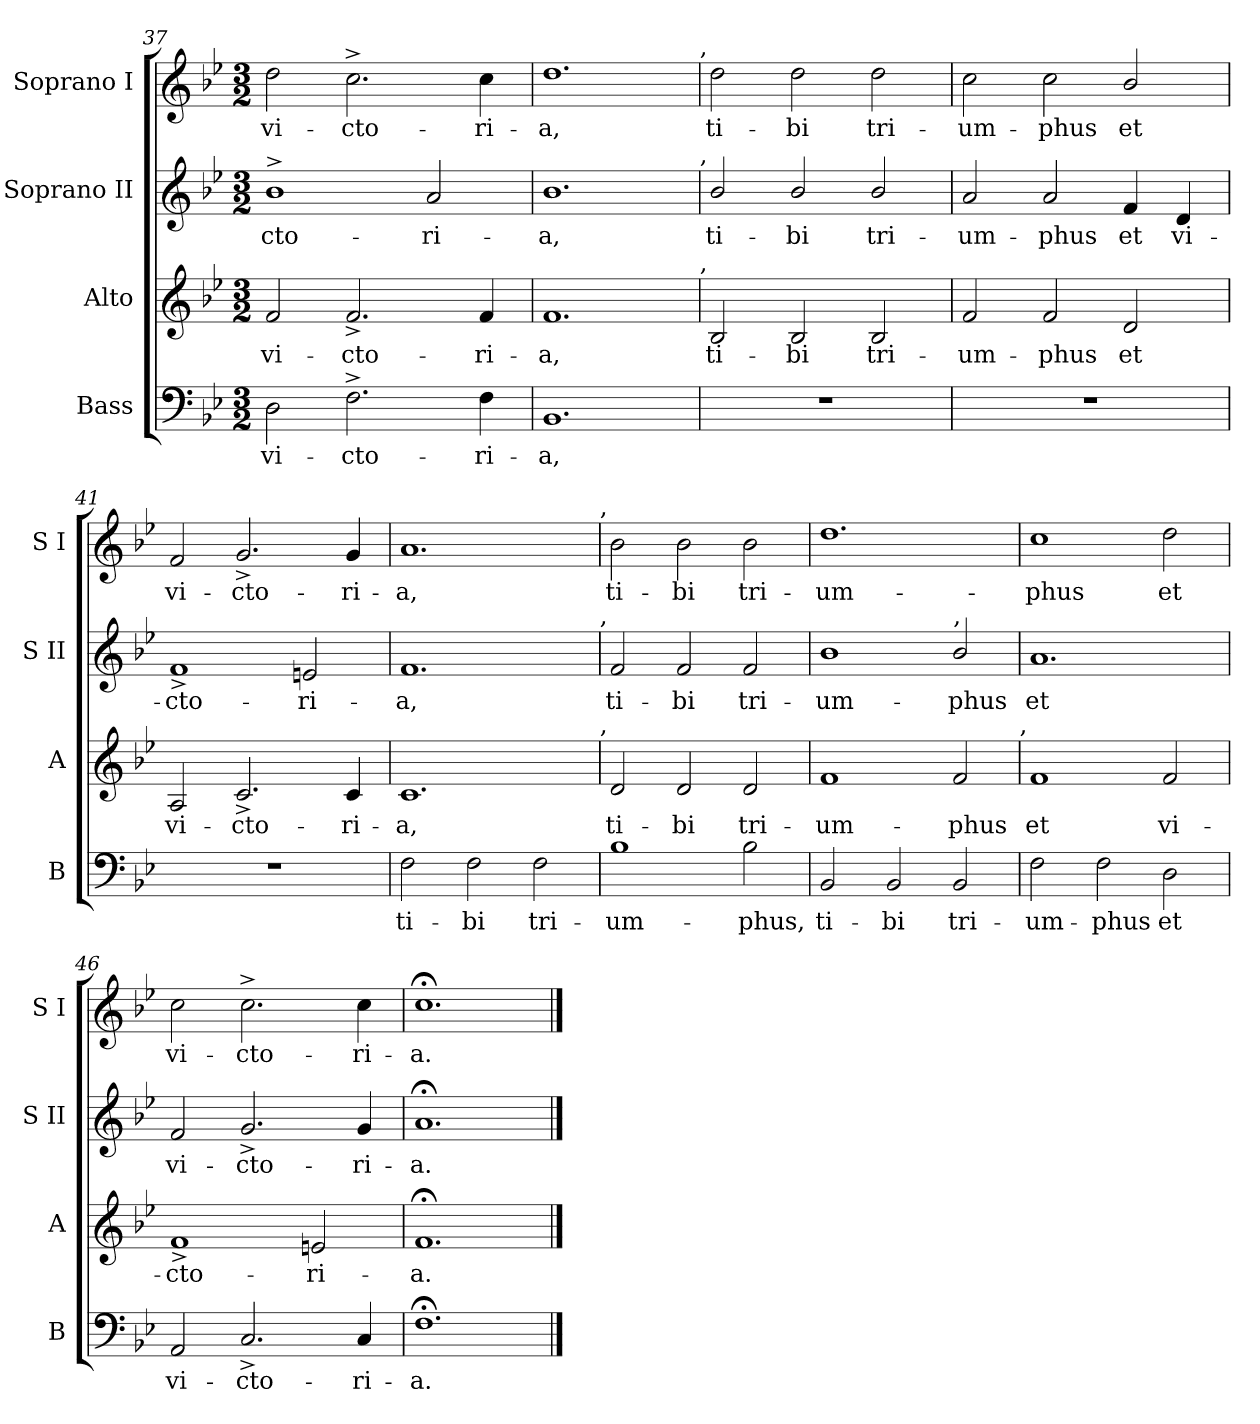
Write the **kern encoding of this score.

**kern	**text	**kern	**text	**kern	**text	**kern	**text
*part4	*part4	*part3	*part3	*part2	*part2	*part1	*part1
*staff4	*staff4	*staff3	*staff3	*staff2	*staff2	*staff1	*staff1
*I"Bass	*	*I"Alto	*	*I"Soprano II	*	*I"Soprano I	*
*I'B	*	*I'A	*	*I'S II	*	*I'S I	*
!!LO:LB:g=z
*clefF4	*	*clefG2	*	*clefG2	*	*clefG2	*
*k[b-e-]	*	*k[b-e-]	*	*k[b-e-]	*	*k[b-e-]	*
*B-:	*	*B-:	*	*B-:	*	*B-:	*
*M3/2	*	*M3/2	*	*M3/2	*	*M3/2	*
=37	=37	=37	=37	=37	=37	=37	=37
!	!LO:LY:b	!	!LO:LY:b	!	!LO:LY:b	!	!LO:LY:b
2D	vi-	2f	vi-	1b-^	-cto-	2dd	vi-
!	!LO:LY:b	!	!LO:LY:b	!	!	!	!LO:LY:b
2.F^	-cto-	2.f^	-cto-	.	.	2.cc^	-cto-
!	!	!	!	!	!LO:LY:b	!	!
.	.	.	.	2a	-ri--	.	.
!	!LO:LY:b	!	!LO:LY:b	!	!	!	!LO:LY:b
4F	-ri--	4f	-ri--	.	.	4cc	-ri-
=38	=38	=38	=38	=38	=38	=38	=38
!	!LO:LY:b	!	!LO:LY:b	!	!LO:LY:b	!	!LO:LY:b
1.BB-	-a,	1.f	-a,	1.b-	-a,	1.dd	-a,
!	!	!	!	!	!	!LO:TX:a:t=,	!
!	!	!	!	!LO:TX:a:t=,	!	!	!
!	!	!LO:TX:a:t=,	!	!	!	!	!
=39	=39	=39	=39	=39	=39	=39	=39
!LO:N:vis=1	!	!	!LO:LY:b	!	!LO:LY:b	!	!LO:LY:b
1.r	.	2B-	ti-	2b-/	ti-	2dd	ti-
!	!	!	!LO:LY:b	!	!LO:LY:b	!	!LO:LY:b
.	.	2B-	-bi	2b-/	-bi	2dd	-bi
!	!	!	!LO:LY:b	!	!LO:LY:b	!	!LO:LY:b
.	.	2B-	tri-	2b-/	tri-	2dd	tri-
=40	=40	=40	=40	=40	=40	=40	=40
!LO:N:vis=1	!	!	!LO:LY:b	!	!LO:LY:b	!	!LO:LY:b
1.r	.	2f	-um-	2a	-um-	2cc	-um-
!	!	!	!LO:LY:b	!	!LO:LY:b	!	!LO:LY:b
.	.	2f	-phus	2a	-phus	2cc	-phus
!	!	!	!LO:LY:b	!	!LO:LY:b	!	!LO:LY:b
.	.	2d	et	4f	et	2b-/	et
!	!	!	!	!	!LO:LY:b	!	!
.	.	.	.	4d	vi-	.	.
=41	=41	=41	=41	=41	=41	=41	=41
!LO:N:vis=1	!	!	!LO:LY:b	!	!LO:LY:b	!	!LO:LY:b
1.r	.	2A	vi-	1f^	-cto-	2f	vi-
!	!	!	!LO:LY:b	!	!	!	!LO:LY:b
.	.	2.c^	-cto-	.	.	2.g^	-cto-
!	!	!	!	!	!LO:LY:b	!	!
.	.	.	.	2en	-ri-	.	.
!	!	!	!LO:LY:b	!	!	!	!LO:LY:b
.	.	4c	-ri-	.	.	4g	-ri-
!!LO:LB:g=z
=42	=42	=42	=42	=42	=42	=42	=42
!	!LO:LY:b	!	!LO:LY:b	!	!LO:LY:b	!	!LO:LY:b
2F	ti-	1.c	-a,	1.f	-a,	1.a	-a,
!	!LO:LY:b	!	!	!	!	!	!
2F	-bi	.	.	.	.	.	.
!	!LO:LY:b	!	!	!	!	!	!
2F	tri-	.	.	.	.	.	.
!	!	!	!	!	!	!LO:TX:a:t=,	!
!	!	!	!	!LO:TX:a:t=,	!	!	!
!	!	!LO:TX:a:t=,	!	!	!	!	!
=43	=43	=43	=43	=43	=43	=43	=43
!	!LO:LY:b	!	!LO:LY:b	!	!LO:LY:b	!	!LO:LY:b
1B-	-um-	2d	ti-	2f	ti-	2b-	ti-
!	!	!	!LO:LY:b	!	!LO:LY:b	!	!LO:LY:b
.	.	2d	-bi	2f	-bi	2b-	-bi
!	!LO:LY:b	!	!LO:LY:b	!	!LO:LY:b	!	!LO:LY:b
2B-	-phus,	2d	tri-	2f	tri-	2b-	tri-
=44	=44	=44	=44	=44	=44	=44	=44
!	!LO:LY:b	!	!LO:LY:b	!	!LO:LY:b	!	!LO:LY:b
2BB-	ti-	1f	-um-	1b-	-um-	1.dd	-um-
!	!LO:LY:b	!	!	!	!	!	!
2BB-	-bi	.	.	.	.	.	.
!	!	!	!	!LO:TX:a:t=,	!	!	!
!	!LO:LY:b	!	!LO:LY:b	!	!LO:LY:b	!	!
2BB-	tri-	2f	-phus	2b-/	-phus	.	.
!	!	!LO:TX:a:t=,	!	!	!	!	!
=45	=45	=45	=45	=45	=45	=45	=45
!	!LO:LY:b	!	!LO:LY:b	!	!LO:LY:b	!	!LO:LY:b
2F	-um-	1f	et	1.a	et	1cc	-phus
!	!LO:LY:b	!	!	!	!	!	!
2F	-phus	.	.	.	.	.	.
!	!LO:LY:b	!	!LO:LY:b	!	!	!	!LO:LY:b
2D	et	2f	vi-	.	.	2dd	et
=46	=46	=46	=46	=46	=46	=46	=46
!	!LO:LY:b	!	!LO:LY:b	!	!LO:LY:b	!	!LO:LY:b
2AA	vi-	1f^	-cto-	2f	vi-	2cc	vi-
!	!LO:LY:b	!	!	!	!LO:LY:b	!	!LO:LY:b
2.C^	-cto-	.	.	2.g^	-cto-	2.cc^	-cto-
!	!	!	!LO:LY:b	!	!	!	!
.	.	2en	-ri-	.	.	.	.
!	!LO:LY:b	!	!	!	!LO:LY:b	!	!LO:LY:b
4C	-ri-	.	.	4g	-ri-	4cc	-ri-
=47	=47	=47	=47	=47	=47	=47	=47
!	!LO:LY:b	!	!LO:LY:b	!	!LO:LY:b	!	!LO:LY:b
1.F;<	-a.	1.f;<	-a.	1.a;<	-a.	1.cc;<	-a.
==	==	==	==	==	==	==	==
*-	*-	*-	*-	*-	*-	*-	*-
